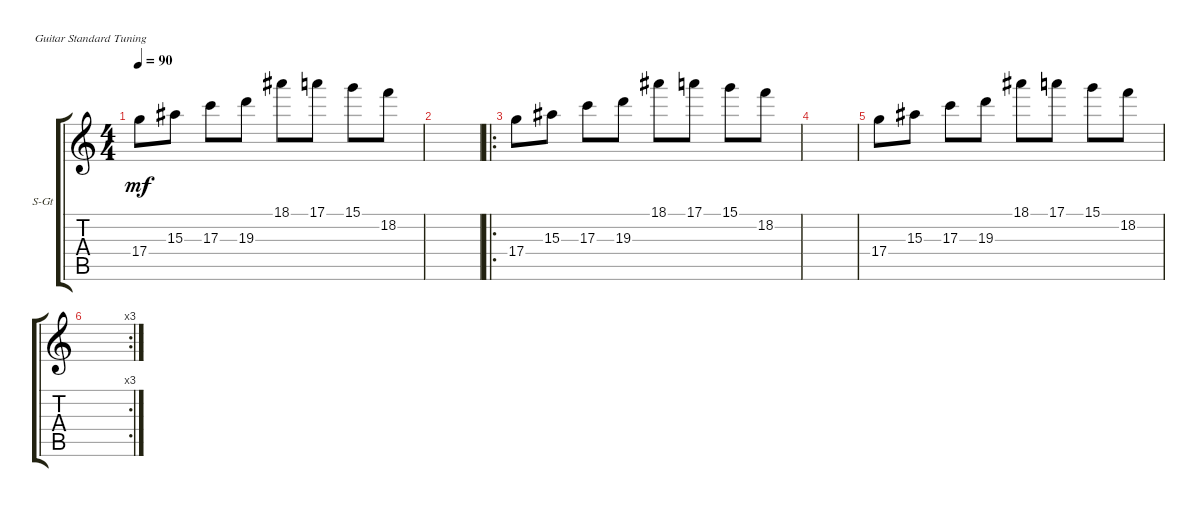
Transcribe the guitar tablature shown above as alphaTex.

\defaultSystemsLayout 4
\bracketExtendMode groupsimilarinstruments
\firstSystemTrackNameOrientation horizontal
\otherSystemsTrackNameOrientation horizontal
\track ("Steel Guitar" "S-Gt") {instrument acousticguitarsteel}
\staff {score tabs}
\tuning (E4 B3 G3 D3 A2 E2)
\ts (4 4)
\tempo 90
\clef g2
\scale
0.487395
\ks c
17.4.8{dy mf instrument acousticguitarsteel} 15.3.8 17.3.8 19.3.8 18.1.8 17.1.8 15.1.8 18.2.8 |
\scale
0.256303 |
\ro
\scale
0.256303 17.4.8 15.3.8 17.3.8 19.3.8 18.1.8 17.1.8 15.1.8 18.2.8 |
\scale
0.333333 |
\scale
0.333333 17.4.8 15.3.8 17.3.8 19.3.8 18.1.8 17.1.8 15.1.8 18.2.8 |
\rc 3
\scale
0.333333
